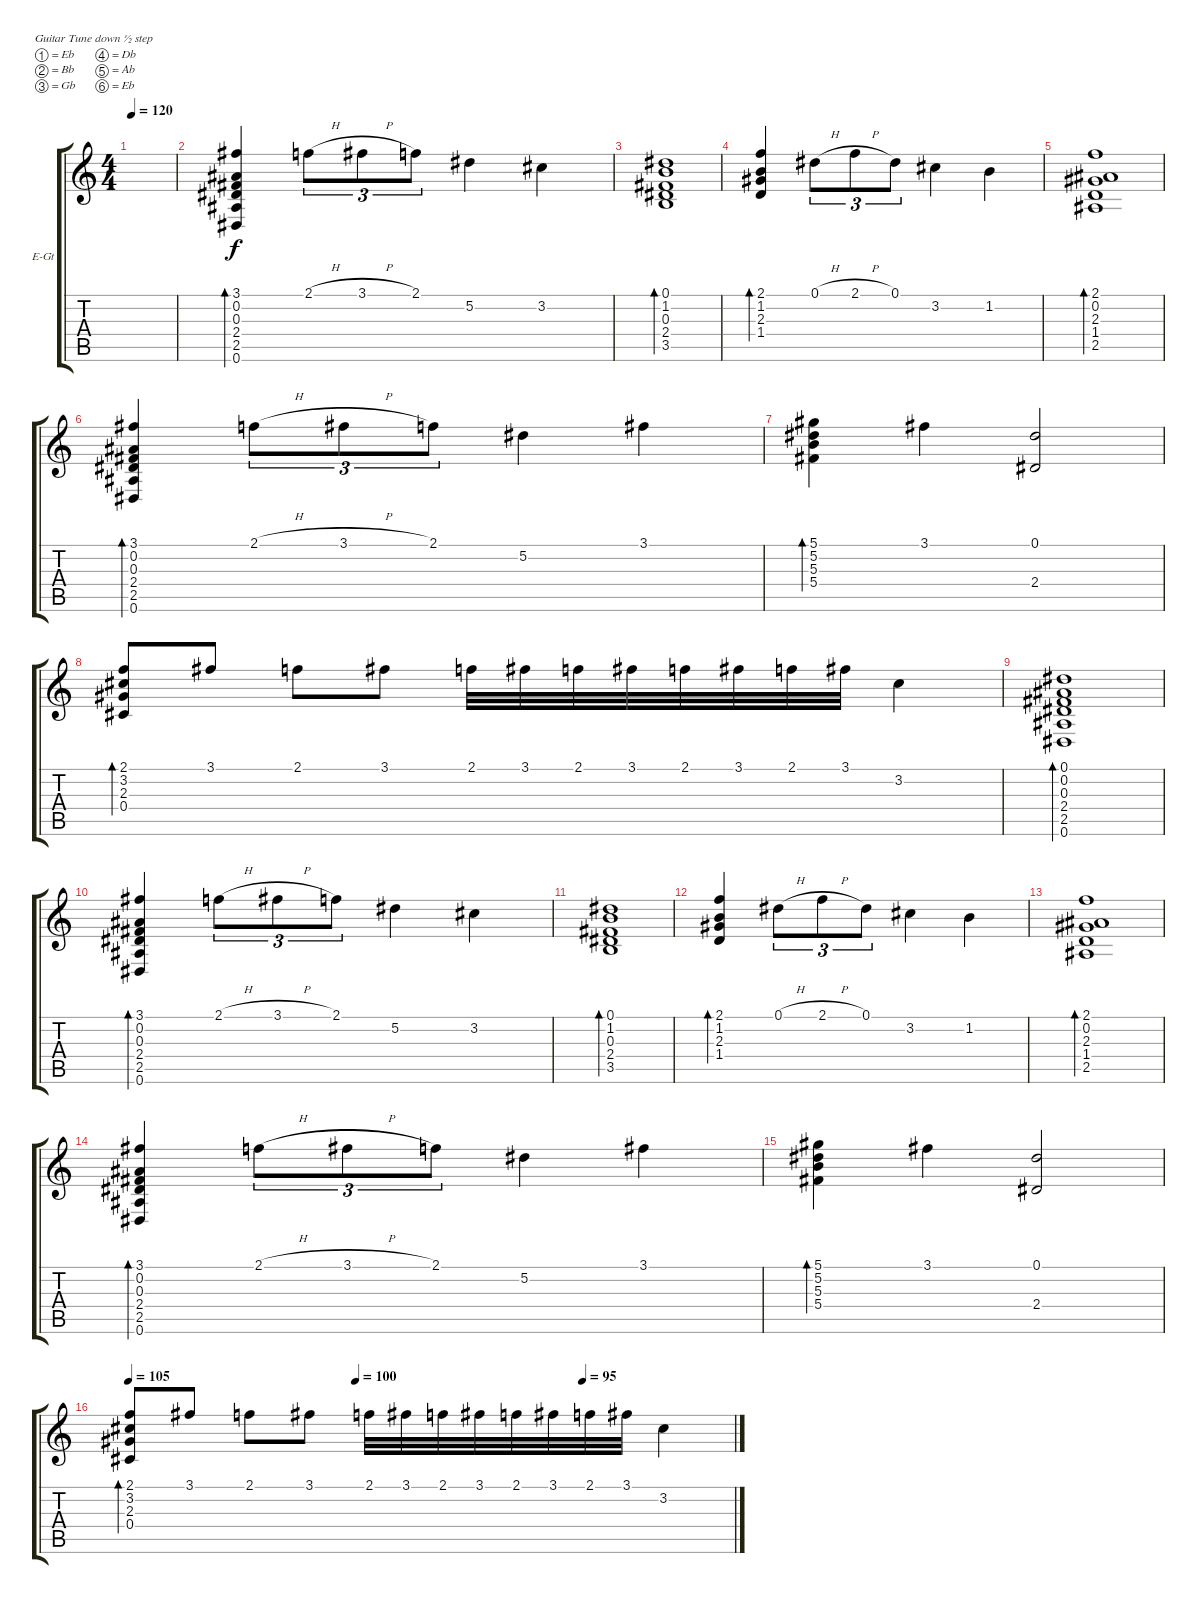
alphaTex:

\bracketExtendMode groupsimilarinstruments
\firstSystemTrackNameOrientation horizontal
\otherSystemsTrackNameOrientation horizontal
\track ("Гитара 1" "E-Gt") {instrument distortionguitar}
\staff {score tabs}
\tuning (Eb4 Bb3 Gb3 Db3 Ab2 Eb2)
\ts (4 4)
\tempo 120
\clef g2
\scale
0.485477
\ks c
|
\scale
0.257261 (3.1 0.2 0.3 2.4 2.5 0.6).4{bd 60} 2.1{h}.8{tu (3 2)} 3.1{h}.8{tu (3 2)} 2.1.8{tu (3 2)} 5.2.4 3.2.4 |
\scale
0.257261 (0.1 1.2 0.3 2.4 3.5).1{bd 60} |
\scale
0.333333 (2.1 1.2 2.3 1.4).4{bd 60} 0.1{h}.8{tu (3 2)} 2.1{h}.8{tu (3 2)} 0.1.8{tu (3 2)} 3.2.4 1.2.4 |
\scale
0.333333 (2.1 0.2 2.3 1.4 2.5).1{bd 60} |
\scale
0.333333 (3.1 0.2 0.3 2.4 2.5 0.6).4{bd 60} 2.1{h}.8{tu (3 2)} 3.1{h}.8{tu (3 2)} 2.1.8{tu (3 2)} 5.2.4 3.1.4 |
\scale
0.333333 (5.1 5.2 5.3 5.4).4{bd 60} 3.1.4 (0.1 2.4).2 |
\scale
0.333333 (2.1 3.2 2.3 0.4).8{bd 60} 3.1.8 2.1.8 3.1.8 2.1.32 3.1.32 2.1.32 3.1.32 2.1.32 3.1.32 2.1.32 3.1.32 3.2.4 |
\scale
0.333333 (0.1 0.2 0.3 2.4 2.5 0.6).1{bd 60} |
\scale
0.333333 (3.1 0.2 0.3 2.4 2.5 0.6).4{bd 60} 2.1{h}.8{tu (3 2)} 3.1{h}.8{tu (3 2)} 2.1.8{tu (3 2)} 5.2.4 3.2.4 |
\scale
0.333333 (0.1 1.2 0.3 2.4 3.5).1{bd 60} |
\scale
0.333333 (2.1 1.2 2.3 1.4).4{bd 60} 0.1{h}.8{tu (3 2)} 2.1{h}.8{tu (3 2)} 0.1.8{tu (3 2)} 3.2.4 1.2.4 |
\scale
0.333333 (2.1 0.2 2.3 1.4 2.5).1{bd 60} |
\scale
0.333333 (3.1 0.2 0.3 2.4 2.5 0.6).4{bd 60} 2.1{h}.8{tu (3 2)} 3.1{h}.8{tu (3 2)} 2.1.8{tu (3 2)} 5.2.4 3.1.4 |
\scale
0.333333 (5.1 5.2 5.3 5.4).4{bd 60} 3.1.4 (0.1 2.4).2 |
\tempo 105
\tempo (100 0.375)
\tempo (95 0.75)
\scale
0.333333 (2.1 3.2 2.3 0.4).8{bd 60} 3.1.8 2.1.8 3.1.8 2.1.32 3.1.32 2.1.32 3.1.32 2.1.32 3.1.32 2.1.32 3.1.32 3.2.4
